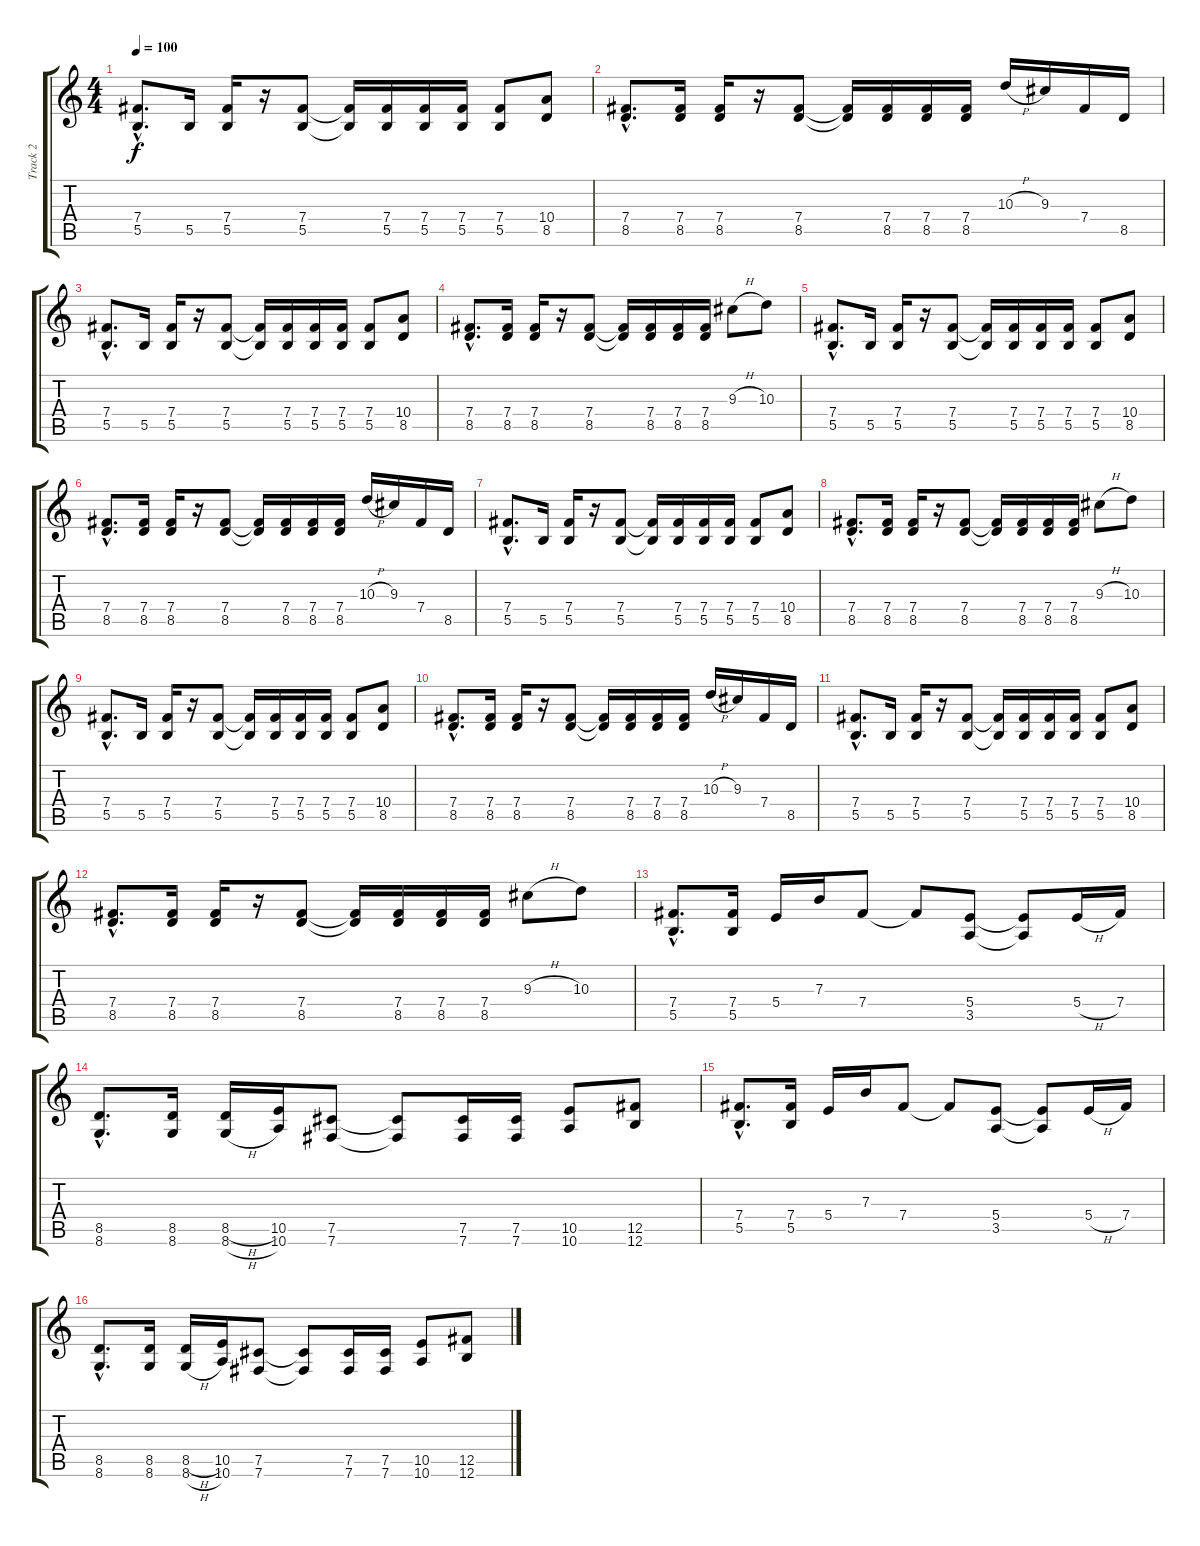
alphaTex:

\track ("Track 2" "Track 2") {instrument distortionguitar}
\staff {score tabs}
\tuning (Db4 Ab3 E3 B2 Gb2 B1) {hide}
\ts (4 4)
\tempo 100
\clef g2
\ks c
(7.4{hac} 5.5{hac}).8{d dy f instrument distortionguitar} 5.5.16 (7.4 5.5).16 r.16 (7.4 5.5).8 (7.4{t} 5.5{t}).16 (7.4 5.5).16 (7.4 5.5).16 (7.4 5.5).16 (7.4 5.5).8 (10.4 8.5).8 |
(7.4{hac} 8.5{hac}).8{d} (7.4 8.5).16 (7.4 8.5).16 r.16 (7.4 8.5).8 (7.4{t} 8.5{t}).16 (7.4 8.5).16 (7.4 8.5).16 (7.4 8.5).16 10.3{h}.16 9.3.16 7.4.16 8.5.16 |
(7.4{hac} 5.5{hac}).8{d} 5.5.16 (7.4 5.5).16 r.16 (7.4 5.5).8 (7.4{t} 5.5{t}).16 (7.4 5.5).16 (7.4 5.5).16 (7.4 5.5).16 (7.4 5.5).8 (10.4 8.5).8 |
(7.4{hac} 8.5{hac}).8{d} (7.4 8.5).16 (7.4 8.5).16 r.16 (7.4 8.5).8 (7.4{t} 8.5{t}).16 (7.4 8.5).16 (7.4 8.5).16 (7.4 8.5).16 9.3{h}.8 10.3.8 |
(7.4{hac} 5.5{hac}).8{d} 5.5.16 (7.4 5.5).16 r.16 (7.4 5.5).8 (7.4{t} 5.5{t}).16 (7.4 5.5).16 (7.4 5.5).16 (7.4 5.5).16 (7.4 5.5).8 (10.4 8.5).8 |
(7.4{hac} 8.5{hac}).8{d} (7.4 8.5).16 (7.4 8.5).16 r.16 (7.4 8.5).8 (7.4{t} 8.5{t}).16 (7.4 8.5).16 (7.4 8.5).16 (7.4 8.5).16 10.3{h}.16 9.3.16 7.4.16 8.5.16 |
(7.4{hac} 5.5{hac}).8{d} 5.5.16 (7.4 5.5).16 r.16 (7.4 5.5).8 (7.4{t} 5.5{t}).16 (7.4 5.5).16 (7.4 5.5).16 (7.4 5.5).16 (7.4 5.5).8 (10.4 8.5).8 |
(7.4{hac} 8.5{hac}).8{d} (7.4 8.5).16 (7.4 8.5).16 r.16 (7.4 8.5).8 (7.4{t} 8.5{t}).16 (7.4 8.5).16 (7.4 8.5).16 (7.4 8.5).16 9.3{h}.8 10.3.8 |
(7.4{hac} 5.5{hac}).8{d} 5.5.16 (7.4 5.5).16 r.16 (7.4 5.5).8 (7.4{t} 5.5{t}).16 (7.4 5.5).16 (7.4 5.5).16 (7.4 5.5).16 (7.4 5.5).8 (10.4 8.5).8 |
(7.4{hac} 8.5{hac}).8{d} (7.4 8.5).16 (7.4 8.5).16 r.16 (7.4 8.5).8 (7.4{t} 8.5{t}).16 (7.4 8.5).16 (7.4 8.5).16 (7.4 8.5).16 10.3{h}.16 9.3.16 7.4.16 8.5.16 |
(7.4{hac} 5.5{hac}).8{d} 5.5.16 (7.4 5.5).16 r.16 (7.4 5.5).8 (7.4{t} 5.5{t}).16 (7.4 5.5).16 (7.4 5.5).16 (7.4 5.5).16 (7.4 5.5).8 (10.4 8.5).8 |
(7.4{hac} 8.5{hac}).8{d} (7.4 8.5).16 (7.4 8.5).16 r.16 (7.4 8.5).8 (7.4{t} 8.5{t}).16 (7.4 8.5).16 (7.4 8.5).16 (7.4 8.5).16 9.3{h}.8 10.3.8 |
(7.4{hac} 5.5{hac}).8{d} (7.4 5.5).16 5.4.16 7.3.16 7.4.8 7.4{t}.8 (5.4 3.5).8 (5.4{t} 3.5{t}).8 5.4{h}.16 7.4.16 |
(8.5{hac} 8.6{hac}).8{d} (8.5 8.6).16 (8.5{h} 8.6{h}).16 (10.5 10.6).16 (7.5 7.6).8 (7.5{t} 7.6{t}).8 (7.5 7.6).16 (7.5 7.6).16 (10.5 10.6).8 (12.5 12.6).8 |
(7.4{hac} 5.5{hac}).8{d} (7.4 5.5).16 5.4.16 7.3.16 7.4.8 7.4{t}.8 (5.4 3.5).8 (5.4{t} 3.5{t}).8 5.4{h}.16 7.4.16 |
(8.5{hac} 8.6{hac}).8{d} (8.5 8.6).16 (8.5{h} 8.6{h}).16 (10.5 10.6).16 (7.5 7.6).8 (7.5{t} 7.6{t}).8 (7.5 7.6).16 (7.5 7.6).16 (10.5 10.6).8 (12.5 12.6).8
